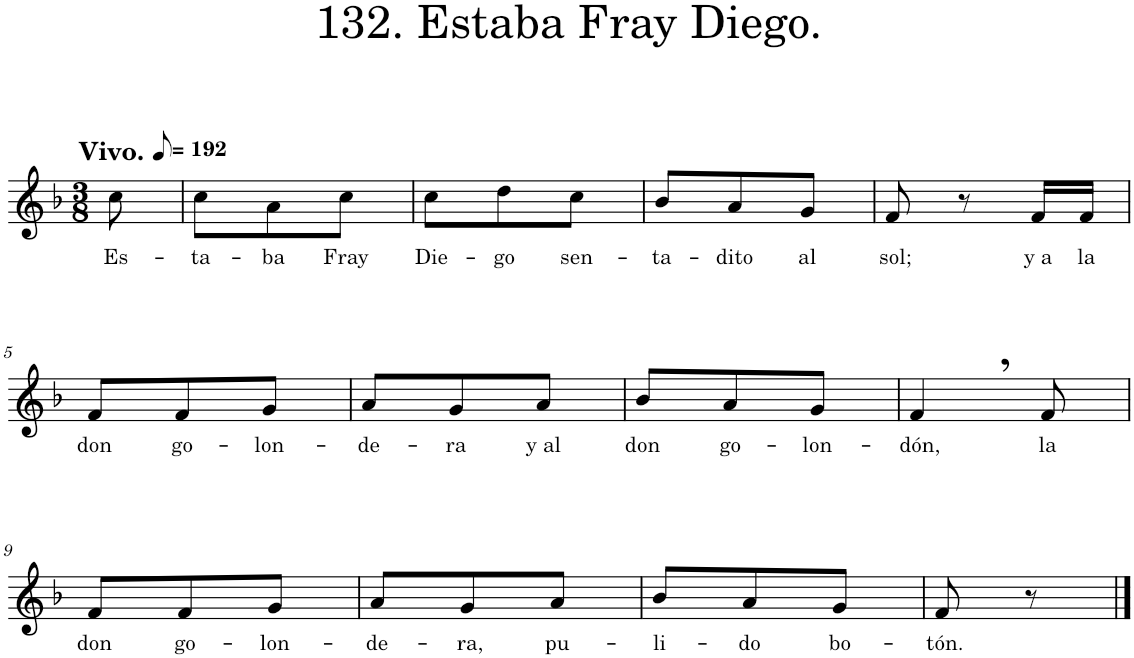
**kern	**text
*part1	*part1
*staff1	*staff1
*I"Piano	*
*I'Pno.	*
*clefG2	*
*k[b-]	*
*M3/8	*
*MM96	*
=	=
!LO:TX:a:B:t=Vivo.	!
!	!LO:LY:b
8cc\	Es-
=1	=1
!	!LO:LY:b
8cc\L	-ta-
!	!LO:LY:b
8a\	-ba
!	!LO:LY:b
8cc\J	Fray
=2	=2
!	!LO:LY:b
8cc\L	Die-
!	!LO:LY:b
8dd\	-go
!	!LO:LY:b
8cc\J	sen-
=3	=3
!	!LO:LY:b
8b-/L	-ta-
!	!LO:LY:b
8a/	-dito
!	!LO:LY:b
8g/J	al
=4	=4
!	!LO:LY:b
8f/	sol;
8r	.
!	!LO:LY:b
16f/LL	y a
!	!LO:LY:b
16f/JJ	la
!!LO:LB:g=z
=5	=5
!	!LO:LY:b
8f/L	don
!	!LO:LY:b
8f/	go-
!	!LO:LY:b
8g/J	-lon-
=6	=6
!	!LO:LY:b
8a/L	-de-
!	!LO:LY:b
8g/	-ra
!	!LO:LY:b
8a/J	y al
=7	=7
!	!LO:LY:b
8b-/L	don
!	!LO:LY:b
8a/	go-
!	!LO:LY:b
8g/J	-lon-
=8	=8
!	!LO:LY:b
4f,/	-dón,
!	!LO:LY:b
8f/	la
!!LO:LB:g=z
=9	=9
!	!LO:LY:b
8f/L	don
!	!LO:LY:b
8f/	go-
!	!LO:LY:b
8g/J	-lon-
=10	=10
!	!LO:LY:b
8a/L	-de-
!	!LO:LY:b
8g/	-ra,
!	!LO:LY:b
8a/J	pu-
=11	=11
!	!LO:LY:b
8b-/L	-li-
!	!LO:LY:b
8a/	-do
!	!LO:LY:b
8g/J	bo-
=12	=12
!	!LO:LY:b
8f/	-tón.
8r	.
==	==
*-	*-
